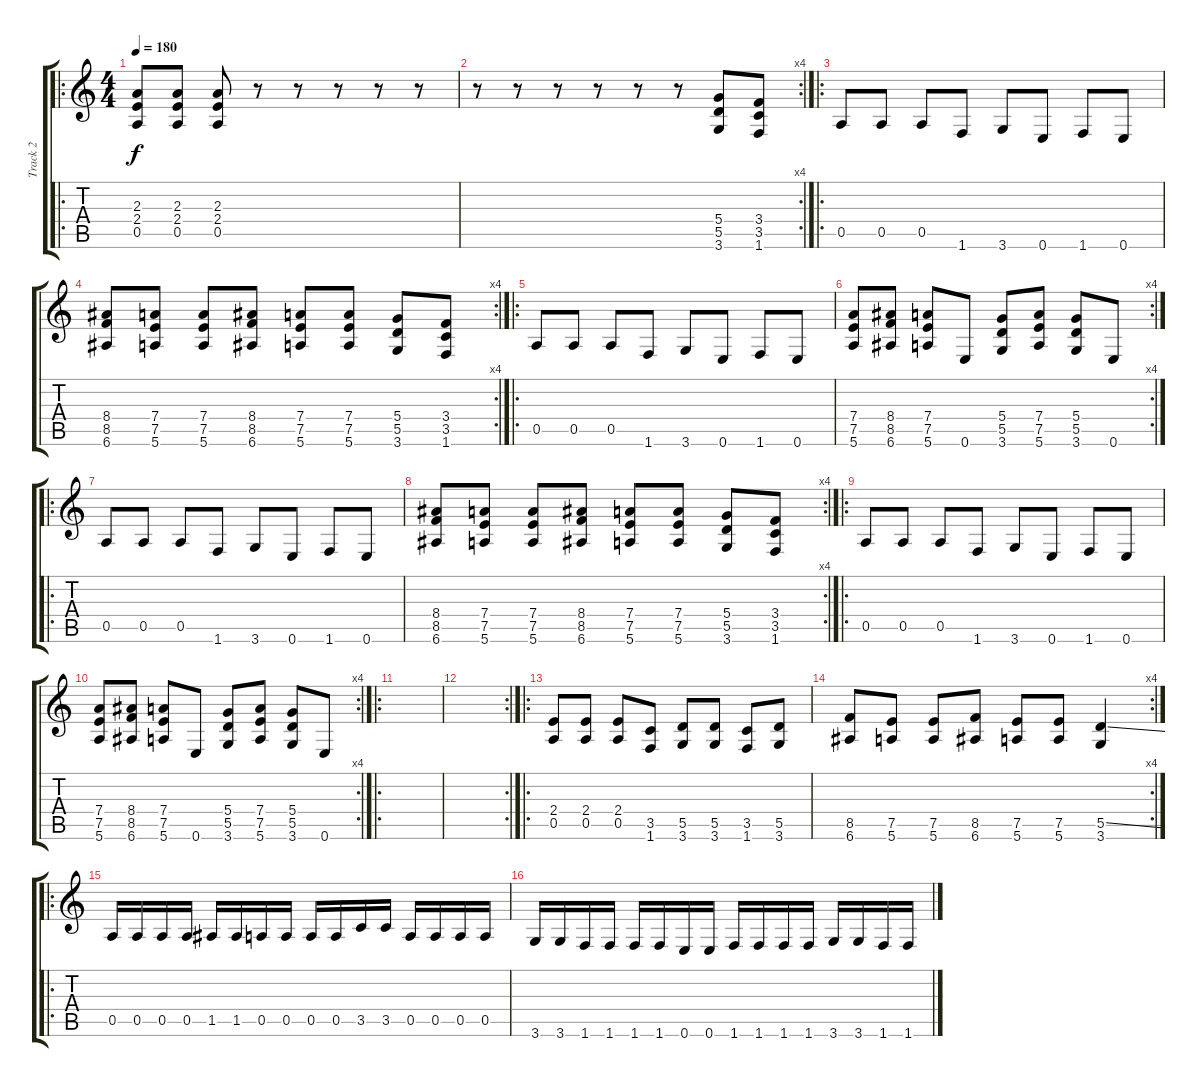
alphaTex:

\track ("Track 2" "Track 2") {instrument distortionguitar}
\staff {score tabs}
\tuning (E4 B3 G3 D3 A2 E2) {hide}
\ro
\ts (4 4)
\tempo 180
\clef g2
\ks c
(2.3 2.4 0.5).8{dy f instrument distortionguitar} (2.3 2.4 0.5).8 (2.3 2.4 0.5).8 r.8 r.8 r.8 r.8 r.8 |
\rc 4
r.8 r.8 r.8 r.8 r.8 r.8 (5.4 5.5 3.6).8 (3.4 3.5 1.6).8 |
\ro
0.5.8 0.5.8 0.5.8 1.6.8 3.6.8 0.6.8 1.6.8 0.6.8 |
\rc 4
(8.4 8.5 6.6).8 (7.4 7.5 5.6).8 (7.4 7.5 5.6).8 (8.4 8.5 6.6).8 (7.4 7.5 5.6).8 (7.4 7.5 5.6).8 (5.4 5.5 3.6).8 (3.4 3.5 1.6).8 |
\ro
0.5.8 0.5.8 0.5.8 1.6.8 3.6.8 0.6.8 1.6.8 0.6.8 |
\rc 4
(7.4 7.5 5.6).8 (8.4 8.5 6.6).8 (7.4 7.5 5.6).8 0.6.8 (5.4 5.5 3.6).8 (7.4 7.5 5.6).8 (5.4 5.5 3.6).8 0.6.8 |
\ro
0.5.8 0.5.8 0.5.8 1.6.8 3.6.8 0.6.8 1.6.8 0.6.8 |
\rc 4
(8.4 8.5 6.6).8 (7.4 7.5 5.6).8 (7.4 7.5 5.6).8 (8.4 8.5 6.6).8 (7.4 7.5 5.6).8 (7.4 7.5 5.6).8 (5.4 5.5 3.6).8 (3.4 3.5 1.6).8 |
\ro
0.5.8 0.5.8 0.5.8 1.6.8 3.6.8 0.6.8 1.6.8 0.6.8 |
\rc 4
(7.4 7.5 5.6).8 (8.4 8.5 6.6).8 (7.4 7.5 5.6).8 0.6.8 (5.4 5.5 3.6).8 (7.4 7.5 5.6).8 (5.4 5.5 3.6).8 0.6.8 |
\ro
|
\rc 2
|
\ro
(2.4 0.5).8 (2.4 0.5).8 (2.4 0.5).8 (3.5 1.6).8 (5.5 3.6).8 (5.5 3.6).8 (3.5 1.6).8 (5.5 3.6).8 |
\rc 4
(8.5 6.6).8 (7.5 5.6).8 (7.5 5.6).8 (8.5 6.6).8 (7.5 5.6).8 (7.5 5.6).8 (5.5{ss} 3.6).4 |
\ro
0.5.16 0.5.16 0.5.16 0.5.16 1.5.16 1.5.16 0.5.16 0.5.16 0.5.16 0.5.16 3.5.16 3.5.16 0.5.16 0.5.16 0.5.16 0.5.16 |
3.6.16 3.6.16 1.6.16 1.6.16 1.6.16 1.6.16 0.6.16 0.6.16 1.6.16 1.6.16 1.6.16 1.6.16 3.6.16 3.6.16 1.6.16 1.6.16
